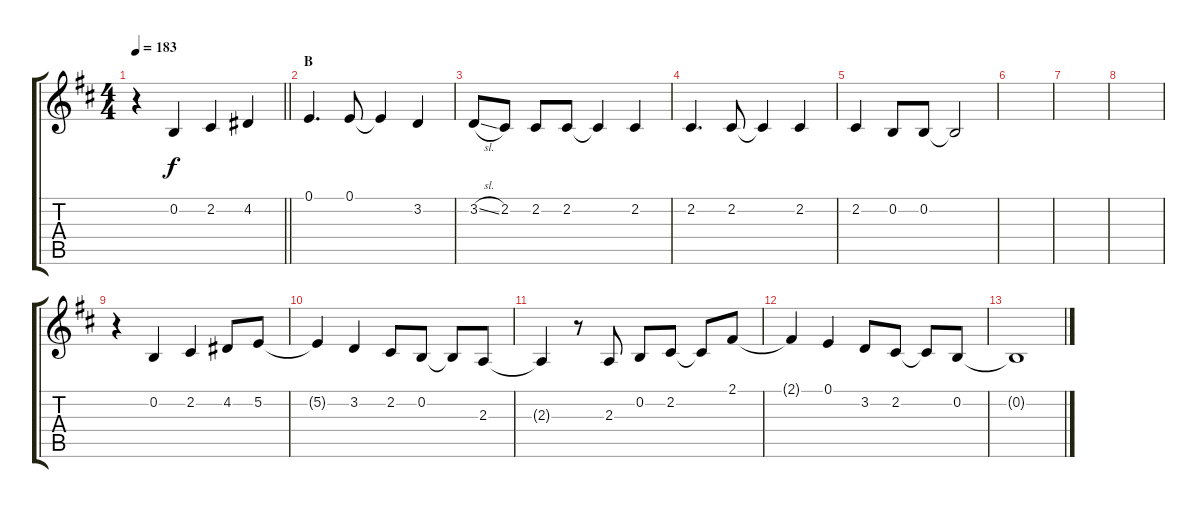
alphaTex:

\track "" {instrument tenorsax}
\staff {score tabs}
\tuning (E4 B3 G3 D3 A2 E2) {hide}
\ts (4 4)
\tempo 183
\clef g2
\barLineRight lightlight
\ks d
r.4{dy f} 0.2.4 2.2.4 4.2.4 |
\section ("" "B")
0.1.4{d} 0.1.8 0.1{t}.4 3.2.4 |
3.2{sl}.8 2.2.8 2.2.8 2.2.8 2.2{t}.4 2.2.4 |
2.2.4{d} 2.2.8 2.2{t}.4 2.2.4 |
2.2.4 0.2.8 0.2.8 0.2{t}.2 |
|
|
|
r.4 0.2.4 2.2.4 4.2.8 5.2.8 |
5.2{t}.4 3.2.4 2.2.8 0.2.8 0.2{t}.8 2.3.8 |
2.3{t}.4 r.8 2.3.8 0.2.8 2.2.8 2.2{t}.8 2.1.8 |
2.1{t}.4 0.1.4 3.2.8 2.2.8 2.2{t}.8 0.2.8 |
0.2{t}.1
